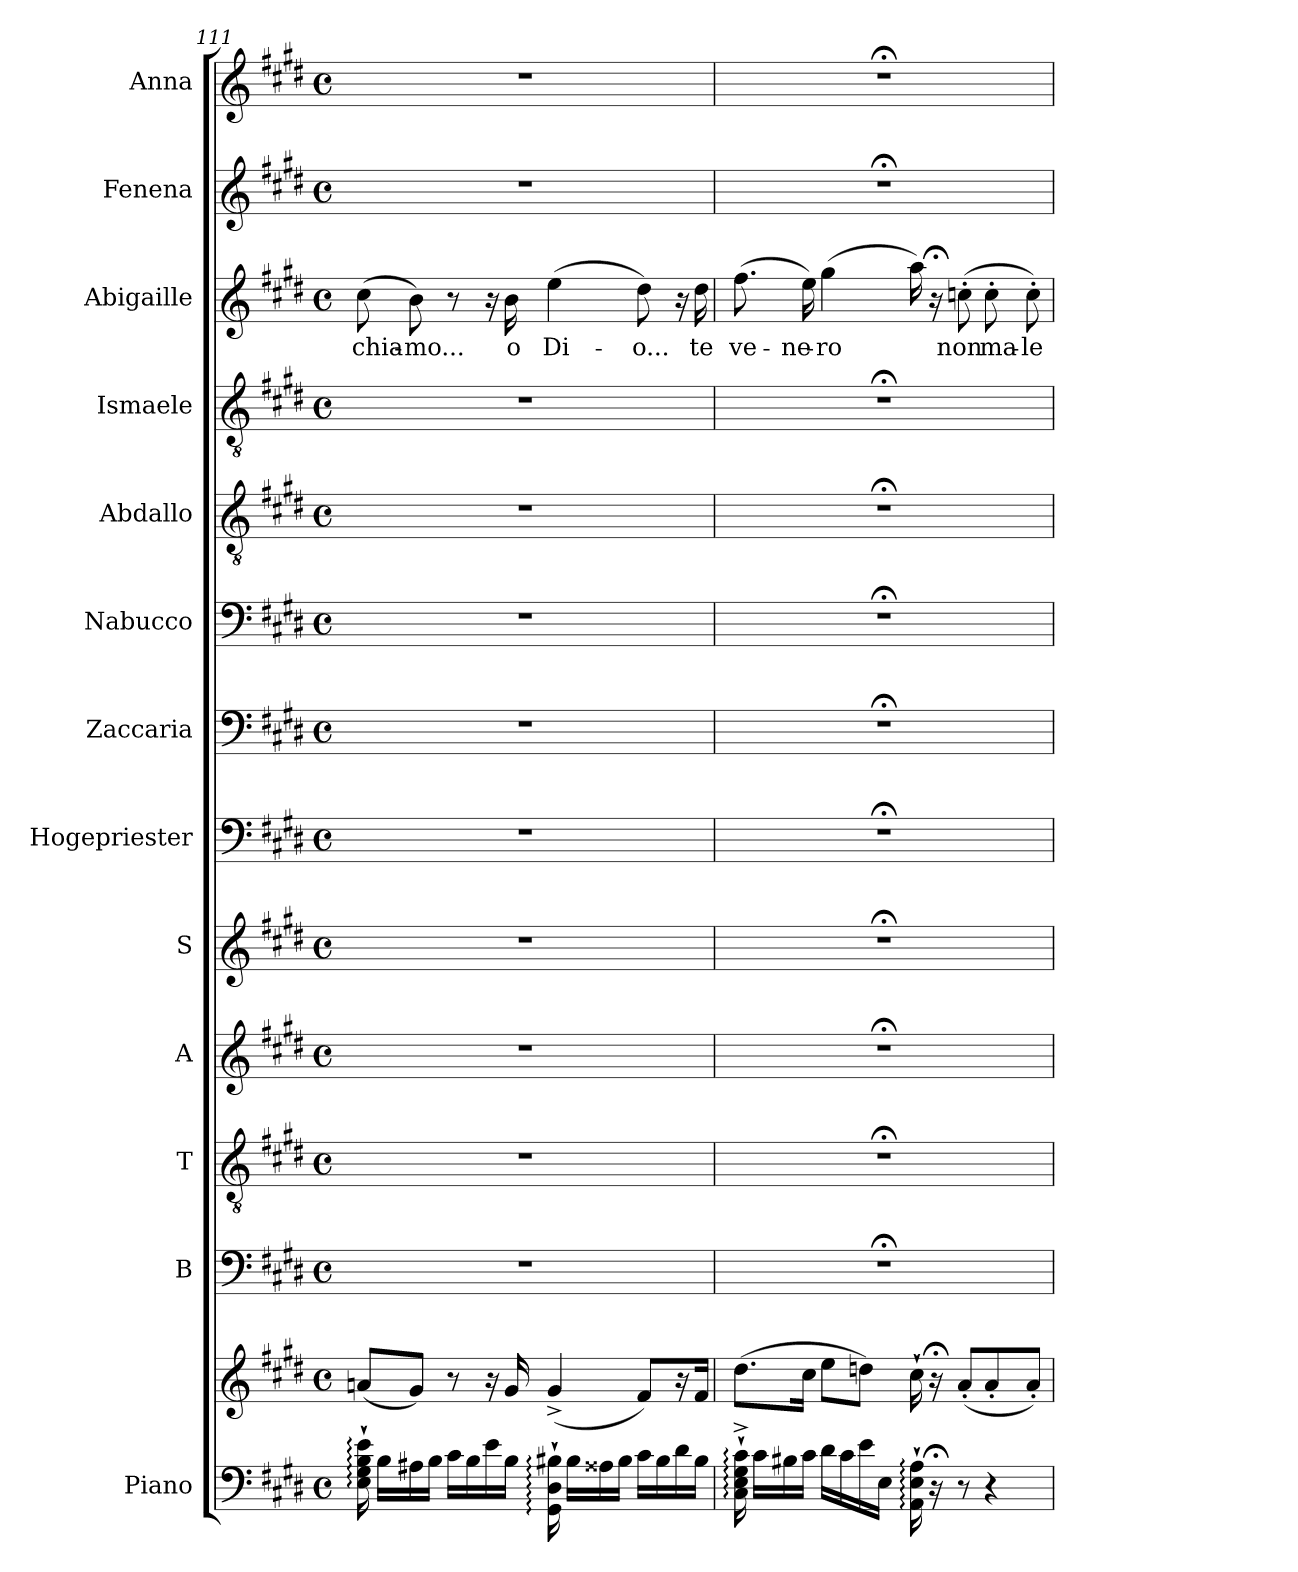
**kern	**kern	**kern	**kern	**kern	**kern	**kern	**kern	**kern	**kern	**kern	**kern	**text	**kern	**kern
*part13	*part13	*part12	*part11	*part10	*part9	*part8	*part7	*part6	*part5	*part4	*part3	*part3	*part2	*part1
*staff14	*staff13	*staff12	*staff11	*staff10	*staff9	*staff8	*staff7	*staff6	*staff5	*staff4	*staff3	*staff3	*staff2	*staff1
*I"Piano	*	*I"B	*I"T	*I"A	*I"S	*I"Hogepriester	*I"Zaccaria	*I"Nabucco	*I"Abdallo	*I"Ismaele	*I"Abigaille	*	*I"Fenena	*I"Anna
*I'Pno	*	*I'B	*I'T	*I'A	*I'S	*	*	*	*	*	*	*	*	*
*clefF4	*clefG2	*clefF4	*clefGv2	*clefG2	*clefG2	*clefF4	*clefF4	*clefF4	*clefGv2	*clefGv2	*clefG2	*	*clefG2	*clefG2
*k[f#c#g#d#]	*k[f#c#g#d#]	*k[f#c#g#d#]	*k[f#c#g#d#]	*k[f#c#g#d#]	*k[f#c#g#d#]	*k[f#c#g#d#]	*k[f#c#g#d#]	*k[f#c#g#d#]	*k[f#c#g#d#]	*k[f#c#g#d#]	*k[f#c#g#d#]	*	*k[f#c#g#d#]	*k[f#c#g#d#]
*M4/4	*M4/4	*M4/4	*M4/4	*M4/4	*M4/4	*M4/4	*M4/4	*M4/4	*M4/4	*M4/4	*M4/4	*	*M4/4	*M4/4
*met(c)	*met(c)	*met(c)	*met(c)	*met(c)	*met(c)	*met(c)	*met(c)	*met(c)	*met(c)	*met(c)	*met(c)	*	*met(c)	*met(c)
=111	=111	=111	=111	=111	=111	=111	=111	=111	=111	=111	=111	=111	=111	=111
!	!	!	!	!	!	!	!	!	!	!	!	!LO:LY:b	!	!
16E\:` 16G#\:` 16B\:` 16e\:`	(8an/L	1r	1r	1r	1r	1r	1r	1r	1r	1r	(8cc#\	chia-	1r	1r
16B\LL	.	.	.	.	.	.	.	.	.	.	.	.	.	.
!	!	!	!	!	!	!	!	!	!	!	!	!LO:LY:b	!	!
16A#X\	8g#/J)	.	.	.	.	.	.	.	.	.	8b\)	-mo...	.	.
16B\JJ	.	.	.	.	.	.	.	.	.	.	.	.	.	.
16c#\LL	8r	.	.	.	.	.	.	.	.	.	8r	.	.	.
16B\	.	.	.	.	.	.	.	.	.	.	.	.	.	.
16e\	16r	.	.	.	.	.	.	.	.	.	16r	.	.	.
!	!	!	!	!	!	!	!	!	!	!	!	!LO:LY:b	!	!
16B\JJ	16g#/	.	.	.	.	.	.	.	.	.	16b\	o	.	.
!	!	!	!	!	!	!	!	!	!	!	!	!LO:LY:b	!	!
16GG#\:` 16D#\:` 16B#X\:`	(4g#^/	.	.	.	.	.	.	.	.	.	(4ee\	Di-	.	.
16B#\LL	.	.	.	.	.	.	.	.	.	.	.	.	.	.
16A##X\	.	.	.	.	.	.	.	.	.	.	.	.	.	.
16B#\JJ	.	.	.	.	.	.	.	.	.	.	.	.	.	.
!	!	!	!	!	!	!	!	!	!	!	!	!LO:LY:b	!	!
16c#\LL	8f#/L)	.	.	.	.	.	.	.	.	.	8dd#\)	-o...	.	.
16B#\	.	.	.	.	.	.	.	.	.	.	.	.	.	.
16d#\	16r	.	.	.	.	.	.	.	.	.	16r	.	.	.
!	!	!	!	!	!	!	!	!	!	!	!	!LO:LY:b	!	!
16B#\JJ	16f#/Jk	.	.	.	.	.	.	.	.	.	16dd#\	te	.	.
!!LO:LB:g=z
=112	=112	=112	=112	=112	=112	=112	=112	=112	=112	=112	=112	=112	=112	=112
!	!	!	!	!	!	!	!	!	!	!	!	!LO:LY:b	!	!
16C#\:`^ 16E\:`^ 16G#\:`^ 16c#\:`^	(8.dd#\L	1r;<	1r;<	1r;<	1r;<	1r;<	1r;<	1r;<	1r;<	1r;<	(8.ff#\	ve-	1r;<	1r;<
16c#\LL	.	.	.	.	.	.	.	.	.	.	.	.	.	.
16B#X\	.	.	.	.	.	.	.	.	.	.	.	.	.	.
!	!	!	!	!	!	!	!	!	!	!	!	!LO:LY:b	!	!
16c#\JJ	16cc#\Jk	.	.	.	.	.	.	.	.	.	16ee\)	-ne-	.	.
!	!	!	!	!	!	!	!	!	!	!	!	!LO:LY:b	!	!
16d#\LL	8ee\L	.	.	.	.	.	.	.	.	.	(4gg#\	-ro	.	.
16c#\	.	.	.	.	.	.	.	.	.	.	.	.	.	.
16e\	8ddn\J)	.	.	.	.	.	.	.	.	.	.	.	.	.
16E\JJ	.	.	.	.	.	.	.	.	.	.	.	.	.	.
16AA\:` 16E\:` 16A\:`	16cc#`\	.	.	.	.	.	.	.	.	.	16aa\)	.	.	.
16r;<	16r;<	.	.	.	.	.	.	.	.	.	16r;<	.	.	.
!	!	!	!	!	!	!	!	!	!	!	!	!LO:LY:b	!	!
8r	(8a'/L	.	.	.	.	.	.	.	.	.	(8ccn'\	non	.	.
!	!	!	!	!	!	!	!	!	!	!	!	!LO:LY:b	!	!
4r	8a'/	.	.	.	.	.	.	.	.	.	8cc'\	ma-	.	.
!	!	!	!	!	!	!	!	!	!	!	!	!LO:LY:b	!	!
.	8a'/J)	.	.	.	.	.	.	.	.	.	8cc'\)	-le-	.	.
=	=	=	=	=	=	=	=	=	=	=	=	=	=	=
*-	*-	*-	*-	*-	*-	*-	*-	*-	*-	*-	*-	*-	*-	*-
